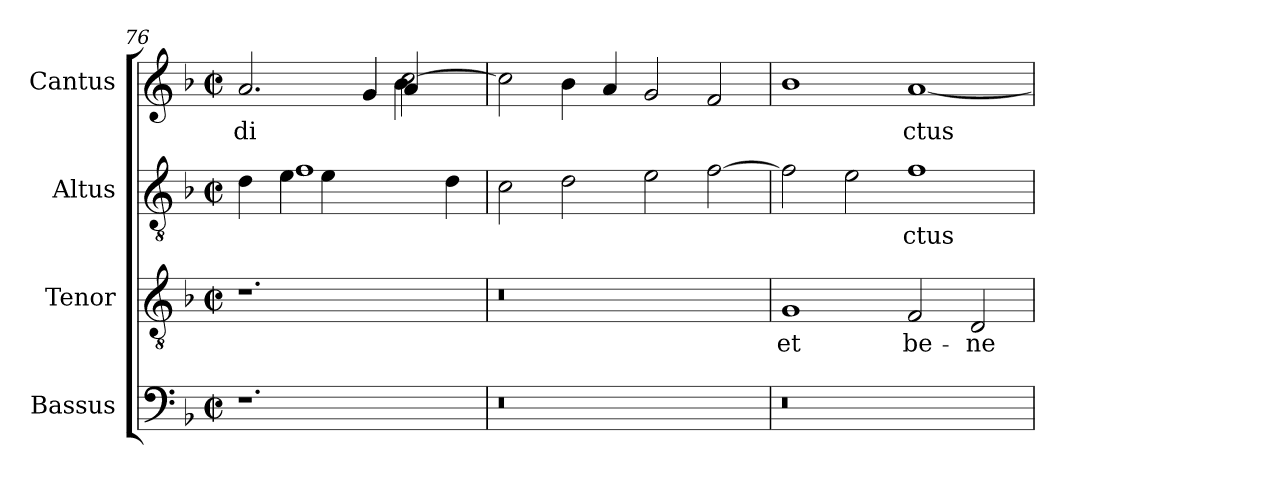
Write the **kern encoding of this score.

**kern	**kern	**text	**kern	**text	**kern	**text
*part4	*part3	*part3	*part2	*part2	*part1	*part1
*staff4	*staff3	*staff3	*staff2	*staff2	*staff1	*staff1
*I"Bassus	*I"Tenor	*	*I"Altus	*	*I"Cantus	*
*clefF4	*clefGv2	*	*clefGv2	*	*clefG2	*
*k[b-]	*k[b-]	*	*k[b-]	*	*k[b-]	*
*F:	*F:	*	*F:	*	*F:	*
*M2/2	*M2/2	*	*M2/2	*	*M2/2	*
*met(c|)	*met(c|)	*	*met(c|)	*	*met(c|)	*
=76	=76	=76	=76	=76	=76	=76
*	*	*	*^	*	*	*
!	!	!	!	!	!	!	!LO:LY:b:cj
*	*	*	*	*	*	*^	*
*	*	*	*	*	*	*	*^	*
1.r	1.r	.	4d\	4ryy	.	2.a/	1ryy	1ryy	di
.	.	.	4e\	1f	.	.	.	.	.
.	.	.	4e\	.	.	.	.	.	.
.	.	.	2.ryy	.	.	4g/	.	.	.
.	.	.	.	.	.	4a/	4b-\	[>2cc\	.
.	.	.	.	4d\	.	4ryy	4ryy	.	.
*	*	*	*v	*v	*	*	*	*	*
*	*	*	*	*	*v	*v	*v	*
=77	=77	=77	=77	=77	=77	=77
0r	0r	.	2c\	.	2cc\]	.
.	.	.	2d\	.	4b-\	.
.	.	.	.	.	4a/	.
.	.	.	2e\	.	2g/	.
.	.	.	[>2f\	.	2f/	.
=78	=78	=78	=78	=78	=78	=78
!	!	!LO:LY:b:cj	!	!	!	!
0r	1G	et	2f\]	.	1b-	.
.	.	.	2e\	.	.	.
!	!	!LO:LY:b:cj	!	!LO:LY:b	!	!LO:LY:b
.	2F/	be-	1f	-ctus	[<1a	ctus
!	!	!LO:LY:b:cj	!	!	!	!
.	2D/	-ne-	.	.	.	.
=	=	=	=	=	=	=
*-	*-	*-	*-	*-	*-	*-
